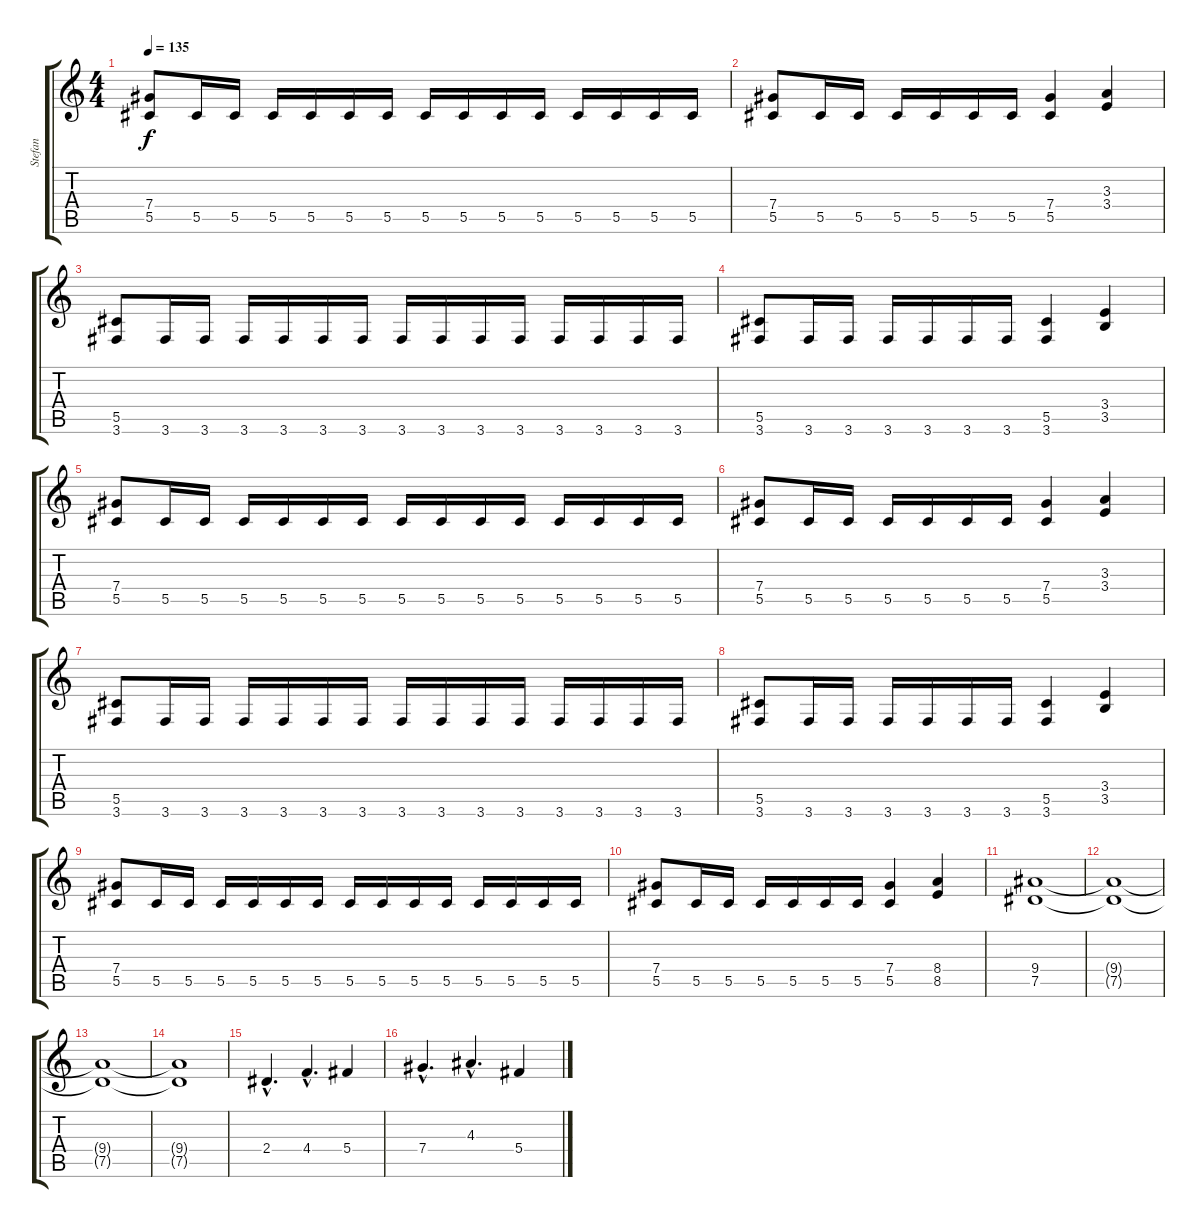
\track ("Stefan" "Stefan") {instrument distortionguitar}
\staff {score tabs}
\tuning (Eb4 Bb3 Gb3 Db3 Ab2 Eb2) {hide}
\ts (4 4)
\tempo 135
\clef g2
\ks c
(7.4 5.5).8{dy f} 5.5.16 5.5.16 5.5.16 5.5.16 5.5.16 5.5.16 5.5.16 5.5.16 5.5.16 5.5.16 5.5.16 5.5.16 5.5.16 5.5.16 |
(7.4 5.5).8 5.5.16 5.5.16 5.5.16 5.5.16 5.5.16 5.5.16 (7.4 5.5).4 (3.3 3.4).4 |
(5.5 3.6).8 3.6.16 3.6.16 3.6.16 3.6.16 3.6.16 3.6.16 3.6.16 3.6.16 3.6.16 3.6.16 3.6.16 3.6.16 3.6.16 3.6.16 |
(5.5 3.6).8 3.6.16 3.6.16 3.6.16 3.6.16 3.6.16 3.6.16 (5.5 3.6).4 (3.4 3.5).4 |
(7.4 5.5).8 5.5.16 5.5.16 5.5.16 5.5.16 5.5.16 5.5.16 5.5.16 5.5.16 5.5.16 5.5.16 5.5.16 5.5.16 5.5.16 5.5.16 |
(7.4 5.5).8 5.5.16 5.5.16 5.5.16 5.5.16 5.5.16 5.5.16 (7.4 5.5).4 (3.3 3.4).4 |
(5.5 3.6).8 3.6.16 3.6.16 3.6.16 3.6.16 3.6.16 3.6.16 3.6.16 3.6.16 3.6.16 3.6.16 3.6.16 3.6.16 3.6.16 3.6.16 |
(5.5 3.6).8 3.6.16 3.6.16 3.6.16 3.6.16 3.6.16 3.6.16 (5.5 3.6).4 (3.4 3.5).4 |
(7.4 5.5).8 5.5.16 5.5.16 5.5.16 5.5.16 5.5.16 5.5.16 5.5.16 5.5.16 5.5.16 5.5.16 5.5.16 5.5.16 5.5.16 5.5.16 |
(7.4 5.5).8 5.5.16 5.5.16 5.5.16 5.5.16 5.5.16 5.5.16 (7.4 5.5).4 (8.4 8.5).4 |
(9.4 7.5).1 |
(9.4{t} 7.5{t}).1 |
(9.4{t} 7.5{t}).1 |
(9.4{t} 7.5{t}).1 |
2.4{hac}.4{d} 4.4{hac}.4{d} 5.4.4 |
7.4{hac}.4{d} 4.3{hac}.4{d} 5.4.4
